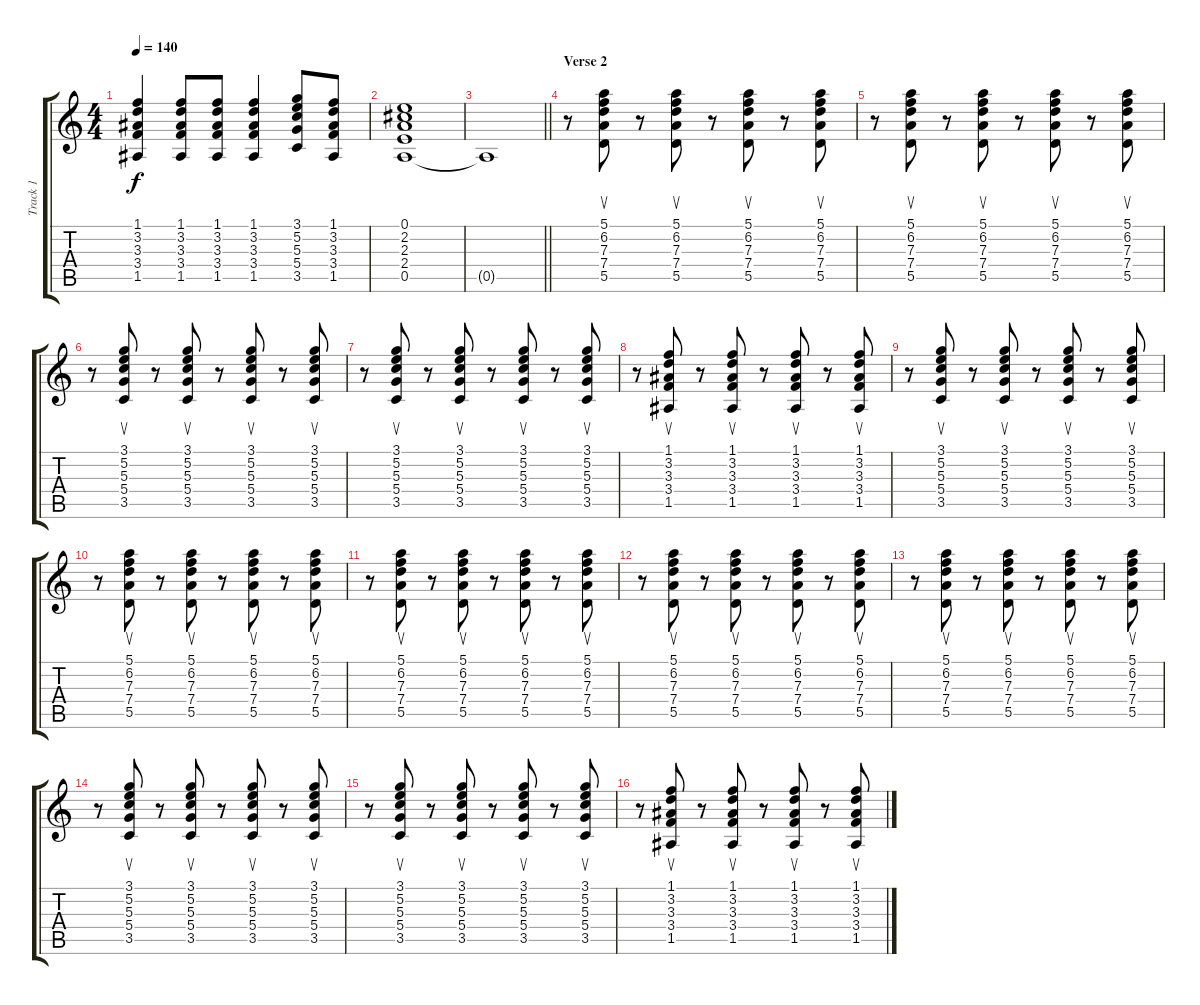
\track ("Track 1" "Track 1") {instrument electricguitarclean}
\staff {score tabs}
\tuning (E4 B3 G3 D3 A2 E2) {hide}
\ts (4 4)
\tempo 140
\clef g2
\ks c
(1.1 3.2 3.3 3.4 1.5).4{dy f} (1.1 3.2 3.3 3.4 1.5).8 (1.1 3.2 3.3 3.4 1.5).8 (1.1 3.2 3.3 3.4 1.5).4 (3.1 5.2 5.3 5.4 3.5).8 (1.1 3.2 3.3 3.4 1.5).8 |
(0.1 2.2 2.3 2.4 0.5).1 |
\barLineRight lightlight
0.5{t}.1 |
\section ("" "Verse 2")
r.8 (5.1 6.2 7.3 7.4 5.5).8{su} r.8 (5.1 6.2 7.3 7.4 5.5).8{su} r.8 (5.1 6.2 7.3 7.4 5.5).8{su} r.8 (5.1 6.2 7.3 7.4 5.5).8{su} |
r.8 (5.1 6.2 7.3 7.4 5.5).8{su} r.8 (5.1 6.2 7.3 7.4 5.5).8{su} r.8 (5.1 6.2 7.3 7.4 5.5).8{su} r.8 (5.1 6.2 7.3 7.4 5.5).8{su} |
r.8 (3.1 5.2 5.3 5.4 3.5).8{su} r.8 (3.1 5.2 5.3 5.4 3.5).8{su} r.8 (3.1 5.2 5.3 5.4 3.5).8{su} r.8 (3.1 5.2 5.3 5.4 3.5).8{su} |
r.8 (3.1 5.2 5.3 5.4 3.5).8{su} r.8 (3.1 5.2 5.3 5.4 3.5).8{su} r.8 (3.1 5.2 5.3 5.4 3.5).8{su} r.8 (3.1 5.2 5.3 5.4 3.5).8{su} |
r.8 (1.1 3.2 3.3 3.4 1.5).8{su} r.8 (1.1 3.2 3.3 3.4 1.5).8{su} r.8 (1.1 3.2 3.3 3.4 1.5).8{su} r.8 (1.1 3.2 3.3 3.4 1.5).8{su} |
r.8 (3.1 5.2 5.3 5.4 3.5).8{su} r.8 (3.1 5.2 5.3 5.4 3.5).8{su} r.8 (3.1 5.2 5.3 5.4 3.5).8{su} r.8 (3.1 5.2 5.3 5.4 3.5).8{su} |
r.8 (5.1 6.2 7.3 7.4 5.5).8{su} r.8 (5.1 6.2 7.3 7.4 5.5).8{su} r.8 (5.1 6.2 7.3 7.4 5.5).8{su} r.8 (5.1 6.2 7.3 7.4 5.5).8{su} |
r.8 (5.1 6.2 7.3 7.4 5.5).8{su} r.8 (5.1 6.2 7.3 7.4 5.5).8{su} r.8 (5.1 6.2 7.3 7.4 5.5).8{su} r.8 (5.1 6.2 7.3 7.4 5.5).8{su} |
r.8 (5.1 6.2 7.3 7.4 5.5).8{su} r.8 (5.1 6.2 7.3 7.4 5.5).8{su} r.8 (5.1 6.2 7.3 7.4 5.5).8{su} r.8 (5.1 6.2 7.3 7.4 5.5).8{su} |
r.8 (5.1 6.2 7.3 7.4 5.5).8{su} r.8 (5.1 6.2 7.3 7.4 5.5).8{su} r.8 (5.1 6.2 7.3 7.4 5.5).8{su} r.8 (5.1 6.2 7.3 7.4 5.5).8{su} |
r.8 (3.1 5.2 5.3 5.4 3.5).8{su} r.8 (3.1 5.2 5.3 5.4 3.5).8{su} r.8 (3.1 5.2 5.3 5.4 3.5).8{su} r.8 (3.1 5.2 5.3 5.4 3.5).8{su} |
r.8 (3.1 5.2 5.3 5.4 3.5).8{su} r.8 (3.1 5.2 5.3 5.4 3.5).8{su} r.8 (3.1 5.2 5.3 5.4 3.5).8{su} r.8 (3.1 5.2 5.3 5.4 3.5).8{su} |
r.8 (1.1 3.2 3.3 3.4 1.5).8{su} r.8 (1.1 3.2 3.3 3.4 1.5).8{su} r.8 (1.1 3.2 3.3 3.4 1.5).8{su} r.8 (1.1 3.2 3.3 3.4 1.5).8{su}
